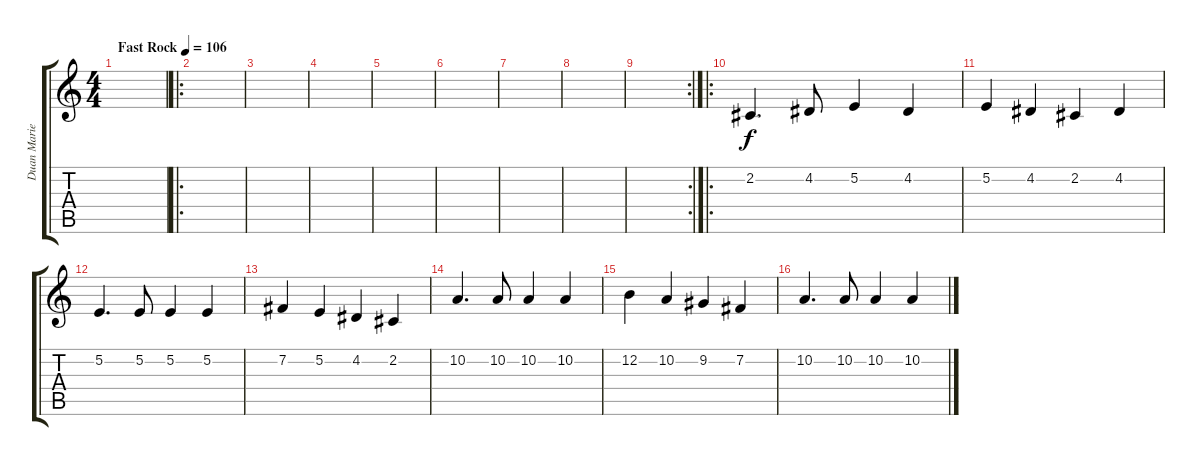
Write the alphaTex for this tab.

\track ("Duan Marie" "Duan Marie") {solo instrument viola}
\staff {score tabs}
\tuning (E4 B3 G3 D3 A2 E2) {hide}
\ts (4 4)
\tempo (106 "Fast Rock")
\clef g2
\ks c
|
\ro
|
|
|
|
|
|
|
\rc 2
|
\ro
2.2.4{d} 4.2.8 5.2.4 4.2.4 |
5.2.4 4.2.4 2.2.4 4.2.4 |
5.2.4{d} 5.2.8 5.2.4 5.2.4 |
7.2.4 5.2.4 4.2.4 2.2.4 |
10.2.4{d} 10.2.8 10.2.4 10.2.4 |
12.2.4 10.2.4 9.2.4 7.2.4 |
10.2.4{d} 10.2.8 10.2.4 10.2.4
